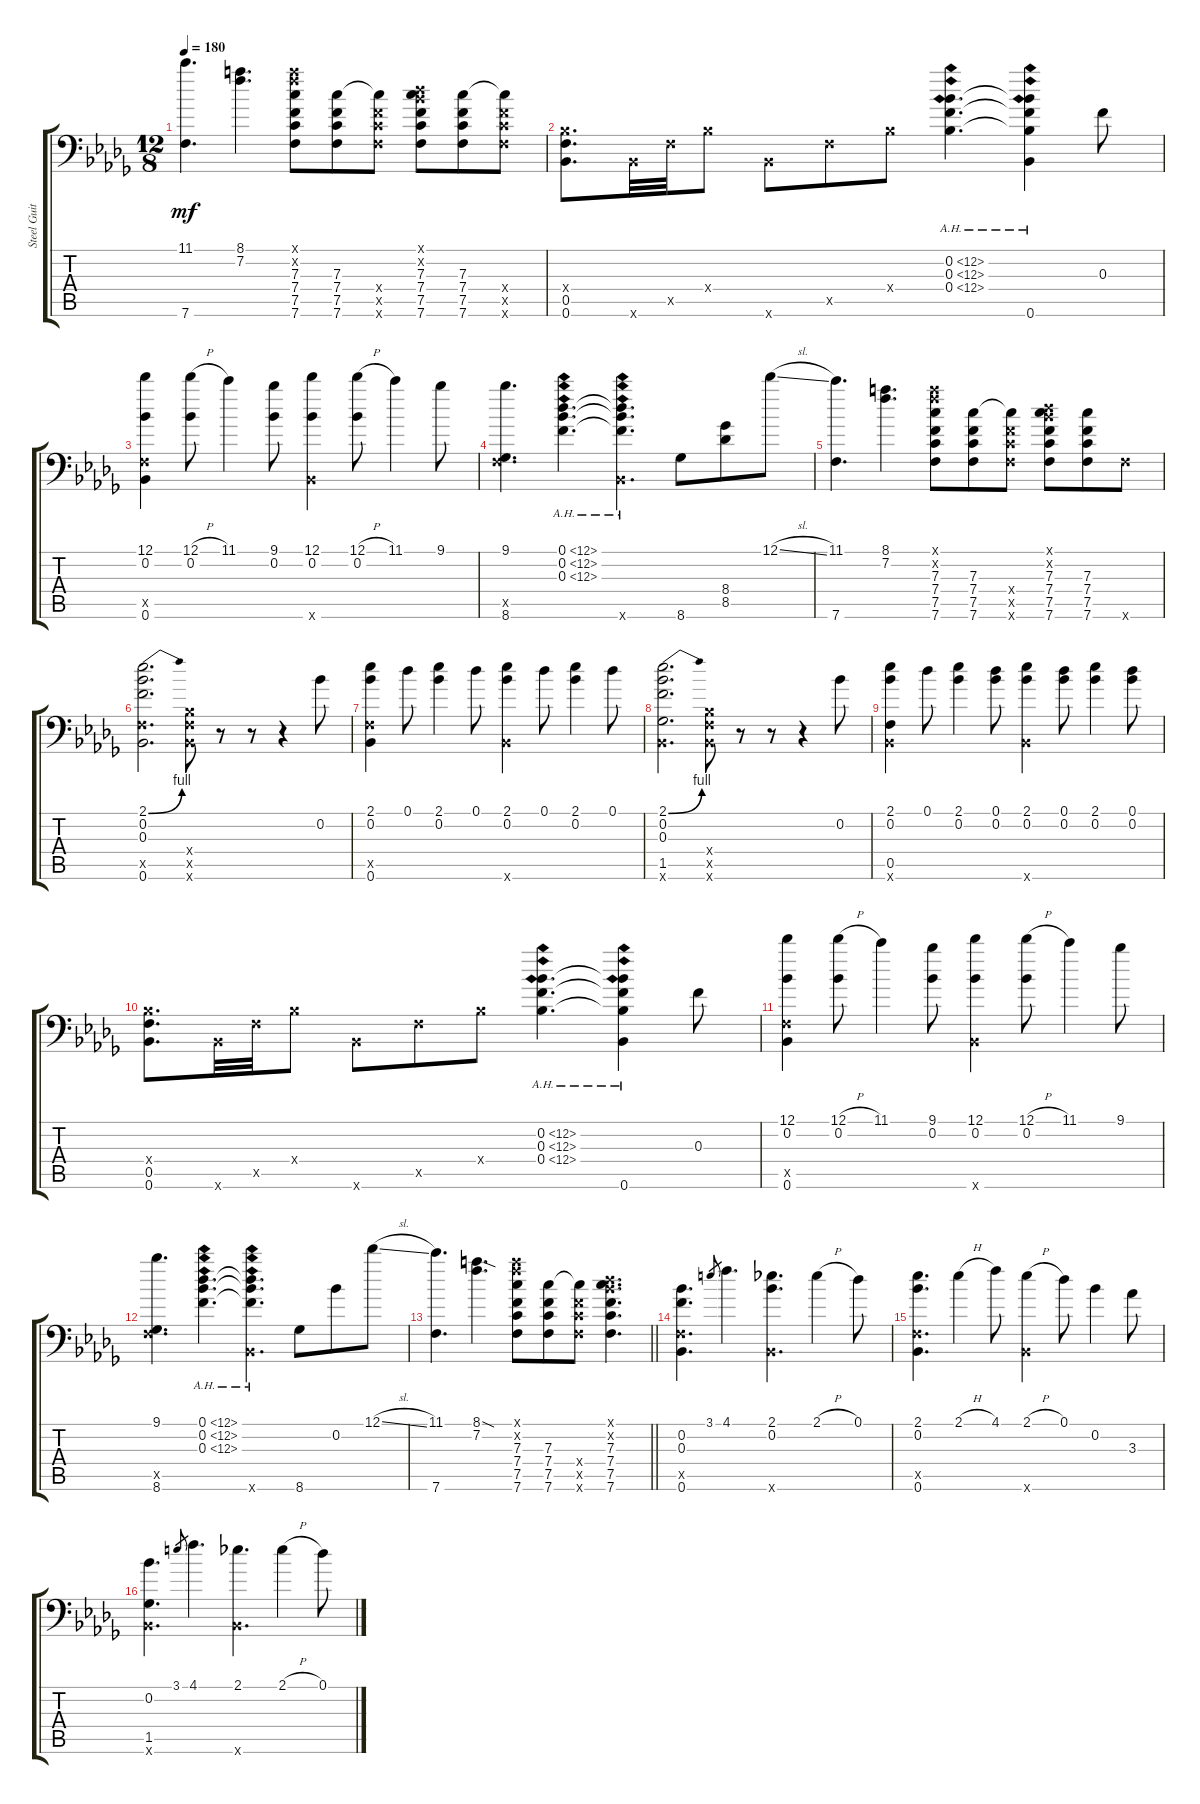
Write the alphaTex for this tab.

\track ("Steel Guitar" "Steel Guit") {instrument acousticguitarsteel}
\staff {score tabs}
\tuning (Db4 Bb3 F3 Bb2 F2 Bb1) {hide}
\ts (12 8)
\tempo 180
\clef f4
\ks db
(11.1 7.6).4{d dy mf} (8.1 7.2).4{d} (8.1{x} 7.2{x} 7.3 7.4 7.5 7.6).8 (7.3 7.4 7.5 7.6).8 (7.3{t} 7.4{x} 7.5{x} 7.6{x}).8 (0.1{x} 0.2{x} 7.3 7.4 7.5 7.6).8 (7.3 7.4 7.5 7.6).8 (7.3{t} 7.4{x} 7.5{x} 7.6{x}).8 |
(0.4{x} 0.5 0.6).8{d} 0.6{x}.32 0.5{x}.32 0.4{x}.8 0.6{x}.8 0.5{x}.8 0.4{x}.8 (0.2{ah 12} 0.3{ah 12} 0.4{ah 12}).4{d} (0.2{ah 12 t} 0.3{ah 12 t} 0.4{ah 12 t} 0.6).4 0.3.8 |
(12.1 0.2 0.5{x} 0.6).4 (12.1{h} 0.2).8 11.1.4 (9.1 0.2).8 (12.1 0.2 0.6{x}).4 (12.1{h} 0.2).8 11.1.4 9.1.8 |
(9.1 0.5{x} 8.6).4{d} (0.1{ah 12} 0.2{ah 12} 0.3{ah 12}).4{d} (0.1{ah 12 t} 0.2{ah 12 t} 0.3{ah 12 t} 0.6{x}).4{d} 8.6.8 (8.4 8.5).8 12.1{sl}.8 |
(11.1 7.6).4{d} (8.1 7.2).4{d} (8.1{x} 7.2{x} 7.3 7.4 7.5 7.6).8 (7.3 7.4 7.5 7.6).8 (7.3{t} 7.4{x} 7.5{x} 7.6{x}).8 (0.1{x} 0.2{x} 7.3 7.4 7.5 7.6).8 (7.3 7.4 7.5 7.6).8 7.6{x}.8 |
(2.1{be (bend 0 0 60 4)} 0.2 0.3 0.5{x} 0.6).2{d} (0.4{x} 0.5{x} 0.6{x}).8 r.8 r.8 r.4 0.2.8 |
(2.1 0.2 0.5{x} 0.6).4 0.1.8 (2.1 0.2).4 0.1.8 (2.1 0.2 0.6{x}).4 0.1.8 (2.1 0.2).4 0.1.8 |
(2.1{be (bend 0 0 60 4)} 0.2 0.3 1.5 0.6{x}).2{d} (0.4{x} 0.5{x} 0.6{x}).8 r.8 r.8 r.4 0.2.8 |
(2.1 0.2 0.5 0.6{x}).4 0.1.8 (2.1 0.2).4 (0.1 0.2).8 (2.1 0.2 0.6{x}).4 (0.1 0.2).8 (2.1 0.2).4 (0.1 0.2).8 |
(0.4{x} 0.5 0.6).8{d} 0.6{x}.32 0.5{x}.32 0.4{x}.8 0.6{x}.8 0.5{x}.8 0.4{x}.8 (0.2{ah 12} 0.3{ah 12} 0.4{ah 12}).4{d} (0.2{ah 12 t} 0.3{ah 12 t} 0.4{ah 12 t} 0.6).4 0.3.8 |
(12.1 0.2 0.5{x} 0.6).4 (12.1{h} 0.2).8 11.1.4 (9.1 0.2).8 (12.1 0.2 0.6{x}).4 (12.1{h} 0.2).8 11.1.4 9.1.8 |
(9.1 0.5{x} 8.6).4{d} (0.1{ah 12} 0.2{ah 12} 0.3{ah 12}).4{d} (0.1{ah 12 t} 0.2{ah 12 t} 0.3{ah 12 t} 0.6{x}).4{d} 8.6.8 0.2.8 12.1{sl}.8 |
\barLineRight lightlight
(11.1 7.6).4{d} (8.1{sod} 7.2).4{d} (8.1{x} 7.2{x} 7.3 7.4 7.5 7.6).8 (7.3 7.4 7.5 7.6).8 (7.3{t} 7.4{x} 7.5{x} 7.6{x}).8 (0.1{x} 0.2{x} 7.3 7.4 7.5 7.6).4{d} |
(0.2 0.3 0.5{x} 0.6).4{d} 3.1.8{gr} 4.1.4{d} (2.1 0.2 0.6{x}).4{d} 2.1{h}.4 0.1.8 |
(2.1 0.2 0.5{x} 0.6).4{d} 2.1{h}.4 4.1.8 (2.1{h} 0.6{x}).4 0.1.8 0.2.4 3.3.8 |
(0.2 1.5 0.6{x}).4{d} 3.1.8{gr} 4.1.4{d} (2.1 0.6{x}).4{d} 2.1{h}.4 0.1.8
